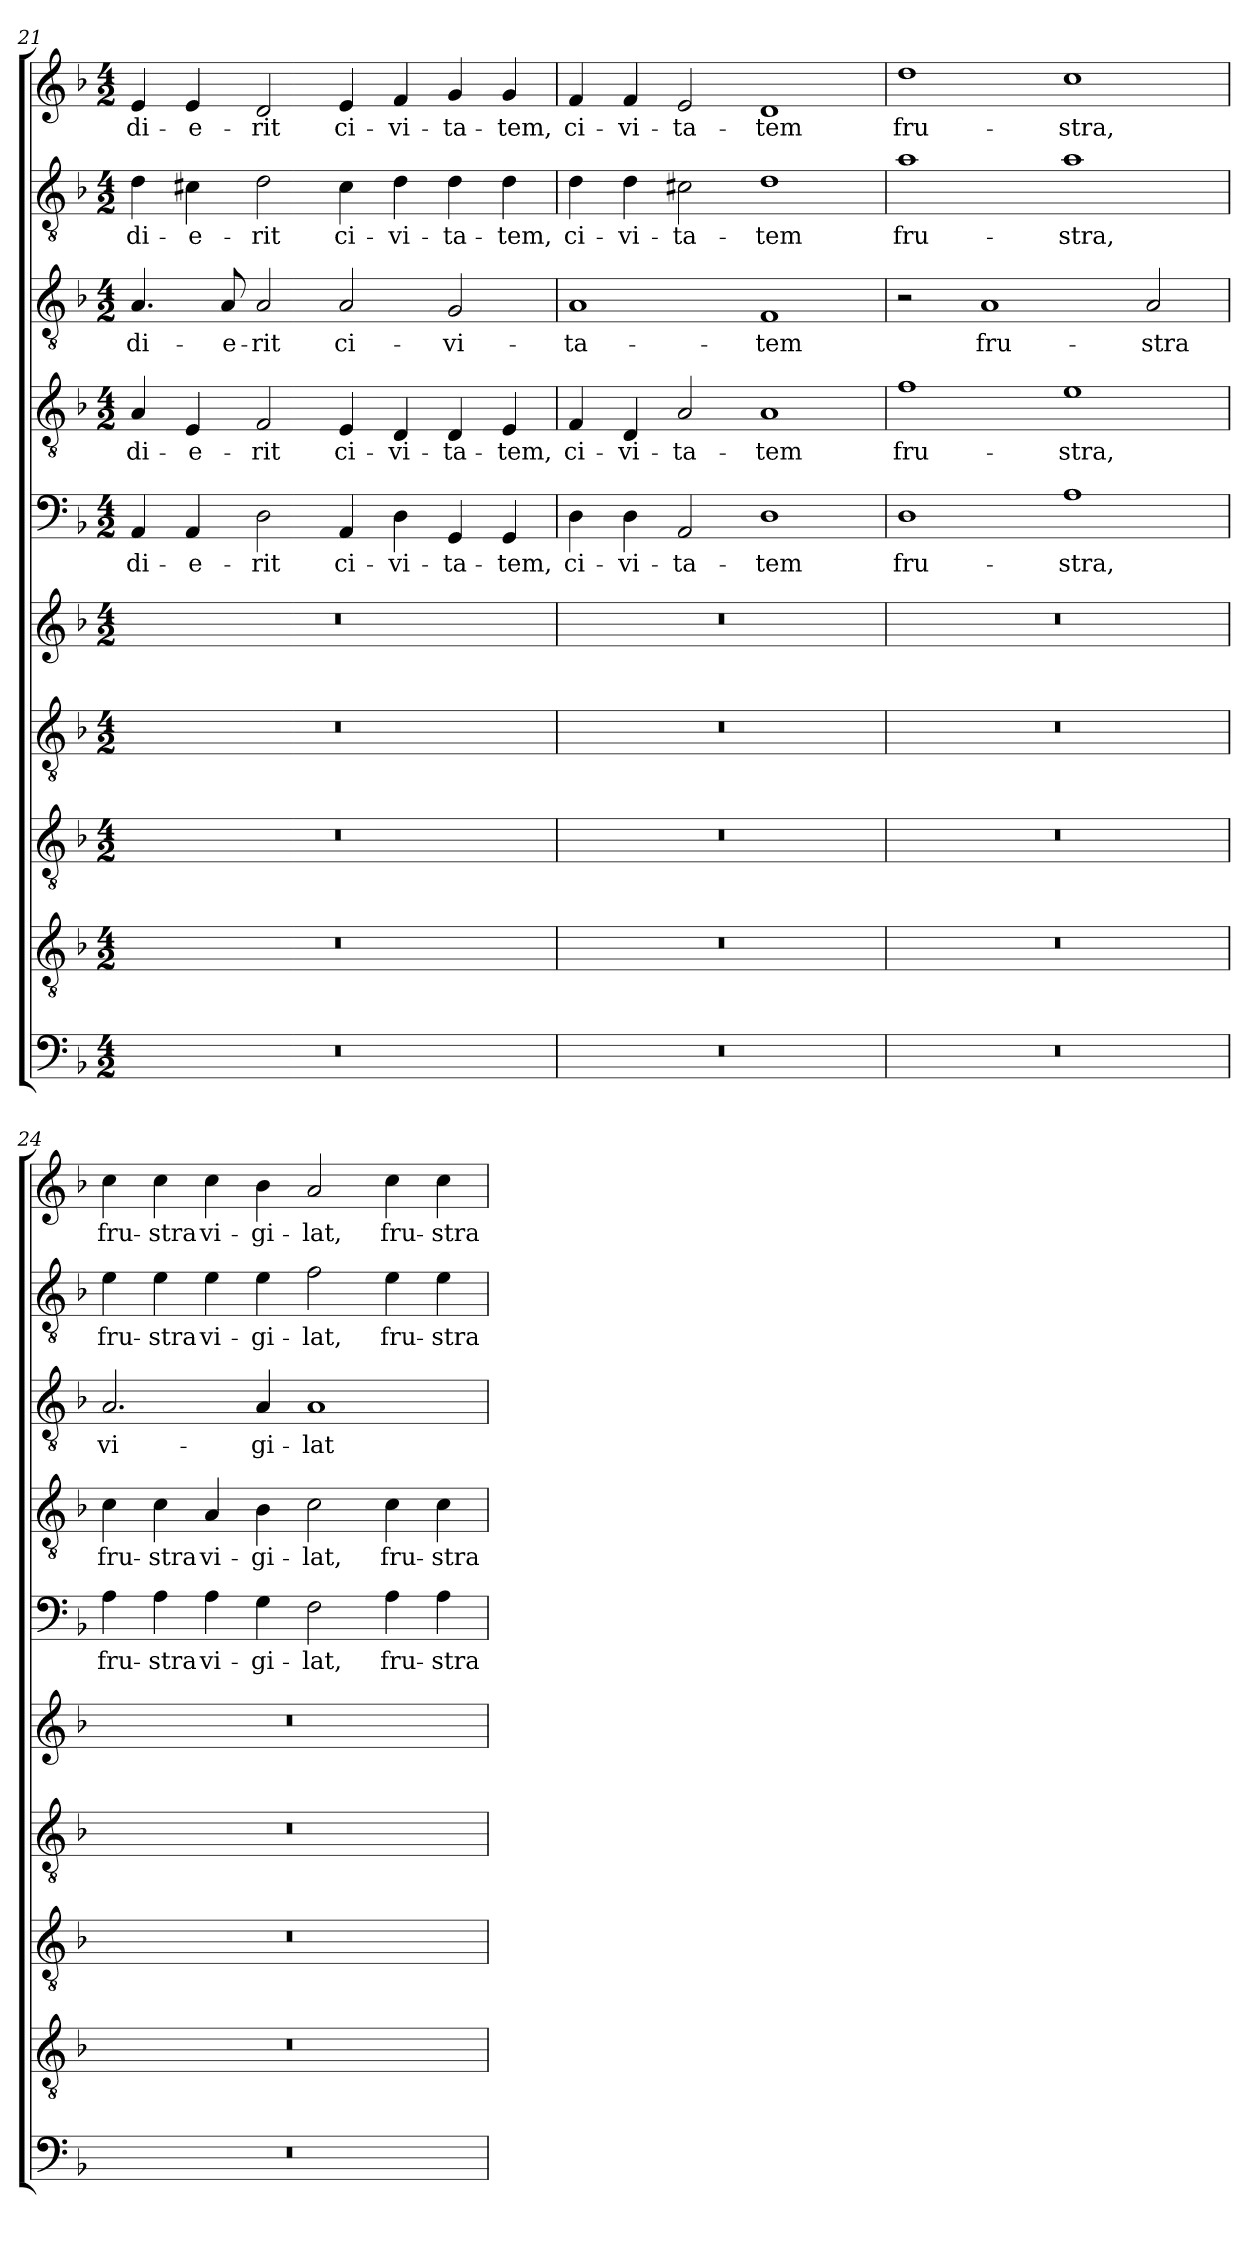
**kern	**kern	**kern	**kern	**kern	**kern	**text	**kern	**text	**kern	**text	**kern	**text	**kern	**text
*part10	*part9	*part8	*part7	*part6	*part5	*part5	*part4	*part4	*part3	*part3	*part2	*part2	*part1	*part1
*staff10	*staff9	*staff8	*staff7	*staff6	*staff5	*staff5	*staff4	*staff4	*staff3	*staff3	*staff2	*staff2	*staff1	*staff1
*clefF4	*clefGv2	*clefGv2	*clefGv2	*clefG2	*clefF4	*	*clefGv2	*	*clefGv2	*	*clefGv2	*	*clefG2	*
*k[b-]	*k[b-]	*k[b-]	*k[b-]	*k[b-]	*k[b-]	*	*k[b-]	*	*k[b-]	*	*k[b-]	*	*k[b-]	*
*F:	*F:	*F:	*F:	*F:	*F:	*	*F:	*	*F:	*	*F:	*	*F:	*
*M4/2	*M4/2	*M4/2	*M4/2	*M4/2	*M4/2	*	*M4/2	*	*M4/2	*	*M4/2	*	*M4/2	*
=21	=21	=21	=21	=21	=21	=21	=21	=21	=21	=21	=21	=21	=21	=21
!	!	!	!	!	!	!LO:LY:b	!	!LO:LY:b	!	!LO:LY:b	!	!LO:LY:b	!	!LO:LY:b
0r	0r	0r	0r	0r	4AA/	-di-	4A/	-di-	4.A/	di-	4d\	-di-	4e/	-di-
!	!	!	!	!	!	!LO:LY:b	!	!LO:LY:b	!	!	!	!LO:LY:b	!	!LO:LY:b
.	.	.	.	.	4AA/	-e-	4E/	-e-	.	.	4c#X\	-e-	4e/	-e-
!	!	!	!	!	!	!	!	!	!	!LO:LY:b	!	!	!	!
.	.	.	.	.	.	.	.	.	8A/	-e-	.	.	.	.
!	!	!	!	!	!	!LO:LY:b	!	!LO:LY:b	!	!LO:LY:b	!	!LO:LY:b	!	!LO:LY:b
.	.	.	.	.	2D\	-rit	2F/	-rit	2A/	-rit	2d\	-rit	2d/	-rit
!	!	!	!	!	!	!LO:LY:b	!	!LO:LY:b	!	!LO:LY:b	!	!LO:LY:b	!	!LO:LY:b
.	.	.	.	.	4AA/	ci-	4E/	ci-	2A/	ci-	4c#\	ci-	4e/	ci-
!	!	!	!	!	!	!LO:LY:b	!	!LO:LY:b	!	!	!	!LO:LY:b	!	!LO:LY:b
.	.	.	.	.	4D\	-vi-	4D/	-vi-	.	.	4d\	-vi-	4f/	-vi-
!	!	!	!	!	!	!LO:LY:b	!	!LO:LY:b	!	!LO:LY:b	!	!LO:LY:b	!	!LO:LY:b
.	.	.	.	.	4GG/	-ta-	4D/	-ta-	2G/	-vi-	4d\	-ta-	4g/	-ta-
!	!	!	!	!	!	!LO:LY:b	!	!LO:LY:b	!	!	!	!LO:LY:b	!	!LO:LY:b
.	.	.	.	.	4GG/	-tem,	4E/	-tem,	.	.	4d\	-tem,	4g/	-tem,
!!LO:LB:g=z
=22	=22	=22	=22	=22	=22	=22	=22	=22	=22	=22	=22	=22	=22	=22
!	!	!	!	!	!	!LO:LY:b	!	!LO:LY:b	!	!LO:LY:b	!	!LO:LY:b	!	!LO:LY:b
0r	0r	0r	0r	0r	4D\	ci-	4F/	ci-	1A	-ta-	4d\	ci-	4f/	ci-
!	!	!	!	!	!	!LO:LY:b	!	!LO:LY:b	!	!	!	!LO:LY:b	!	!LO:LY:b
.	.	.	.	.	4D\	-vi-	4D/	-vi-	.	.	4d\	-vi-	4f/	-vi-
!	!	!	!	!	!	!LO:LY:b	!	!LO:LY:b	!	!	!	!LO:LY:b	!	!LO:LY:b
.	.	.	.	.	2AA/	-ta-	2A/	-ta-	.	.	2c#X\	-ta-	2e/	-ta-
!	!	!	!	!	!	!LO:LY:b	!	!LO:LY:b	!	!LO:LY:b	!	!LO:LY:b	!	!LO:LY:b
.	.	.	.	.	1D	-tem	1A	-tem	1F	-tem	1d	-tem	1d	-tem
=23	=23	=23	=23	=23	=23	=23	=23	=23	=23	=23	=23	=23	=23	=23
!	!	!	!	!	!	!LO:LY:b	!	!LO:LY:b	!	!	!	!LO:LY:b	!	!LO:LY:b
0r	0r	0r	0r	0r	1D	fru-	1f	fru-	2r	.	1a	fru-	1dd	fru-
!	!	!	!	!	!	!	!	!	!	!LO:LY:b	!	!	!	!
.	.	.	.	.	.	.	.	.	1A	fru-	.	.	.	.
!	!	!	!	!	!	!LO:LY:b	!	!LO:LY:b	!	!	!	!LO:LY:b	!	!LO:LY:b
.	.	.	.	.	1A	-stra,	1e	-stra,	.	.	1a	-stra,	1cc	-stra,
!	!	!	!	!	!	!	!	!	!	!LO:LY:b	!	!	!	!
.	.	.	.	.	.	.	.	.	2A/	-stra	.	.	.	.
=24	=24	=24	=24	=24	=24	=24	=24	=24	=24	=24	=24	=24	=24	=24
!	!	!	!	!	!	!LO:LY:b	!	!LO:LY:b	!	!LO:LY:b	!	!LO:LY:b	!	!LO:LY:b
0r	0r	0r	0r	0r	4A\	fru-	4c\	fru-	2.A/	vi-	4e\	fru-	4cc\	fru-
!	!	!	!	!	!	!LO:LY:b	!	!LO:LY:b	!	!	!	!LO:LY:b	!	!LO:LY:b
.	.	.	.	.	4A\	-stra	4c\	-stra	.	.	4e\	-stra	4cc\	-stra
!	!	!	!	!	!	!LO:LY:b	!	!LO:LY:b	!	!	!	!LO:LY:b	!	!LO:LY:b
.	.	.	.	.	4A\	vi-	4A/	vi-	.	.	4e\	vi-	4cc\	vi-
!	!	!	!	!	!	!LO:LY:b	!	!LO:LY:b	!	!LO:LY:b	!	!LO:LY:b	!	!LO:LY:b
.	.	.	.	.	4G\	-gi-	4B-\	-gi-	4A/	-gi-	4e\	-gi-	4b-\	-gi-
!	!	!	!	!	!	!LO:LY:b	!	!LO:LY:b	!	!LO:LY:b	!	!LO:LY:b	!	!LO:LY:b
.	.	.	.	.	2F\	-lat,	2c\	-lat,	1A	-lat	2f\	-lat,	2a/	-lat,
!	!	!	!	!	!	!LO:LY:b	!	!LO:LY:b	!	!	!	!LO:LY:b	!	!LO:LY:b
.	.	.	.	.	4A\	fru-	4c\	fru-	.	.	4e\	fru-	4cc\	fru-
!	!	!	!	!	!	!LO:LY:b	!	!LO:LY:b	!	!	!	!LO:LY:b	!	!LO:LY:b
.	.	.	.	.	4A\	-stra	4c\	-stra	.	.	4e\	-stra	4cc\	-stra
=	=	=	=	=	=	=	=	=	=	=	=	=	=	=
*-	*-	*-	*-	*-	*-	*-	*-	*-	*-	*-	*-	*-	*-	*-
